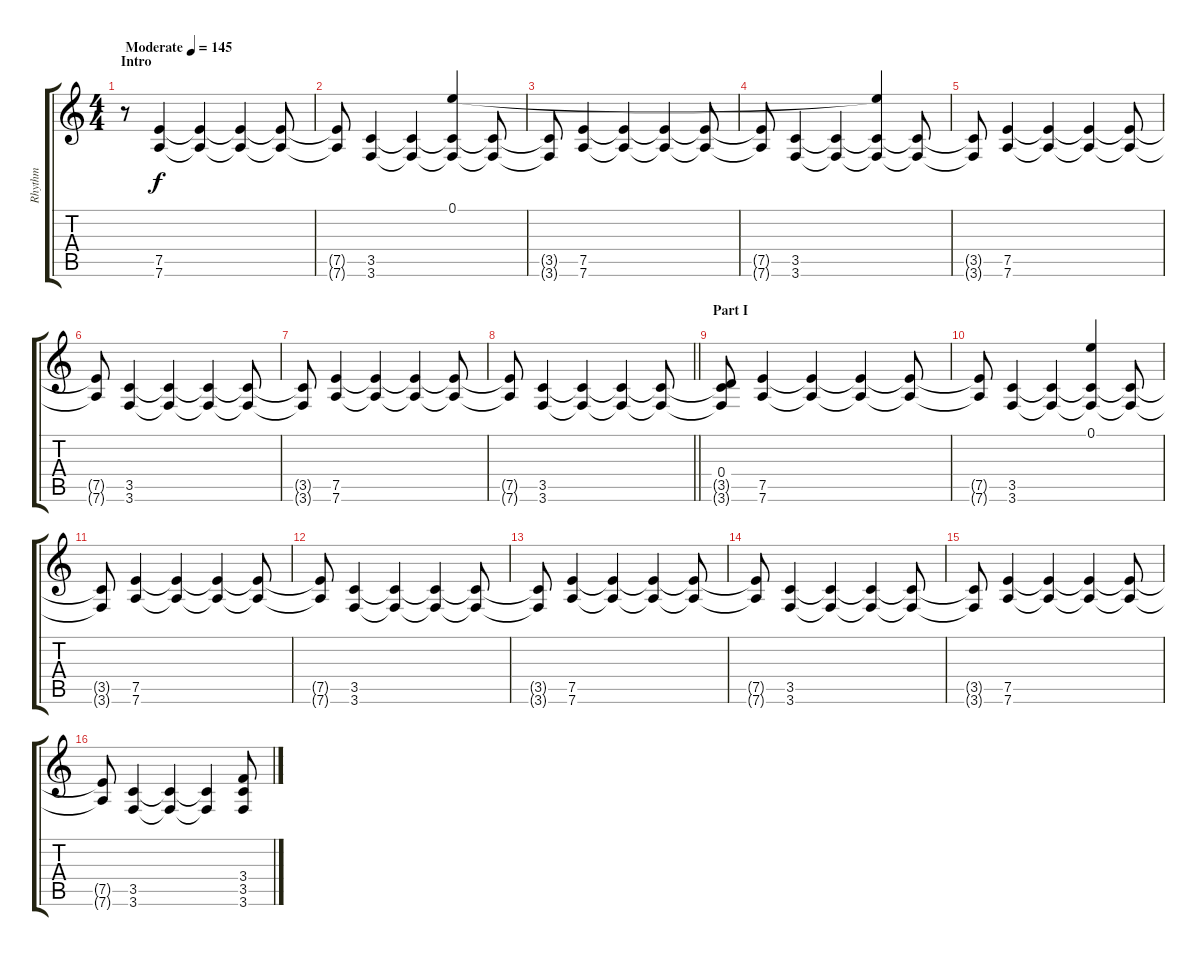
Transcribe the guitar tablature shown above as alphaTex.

\track ("Rhythm" "Rhythm") {instrument distortionguitar}
\staff {score tabs}
\tuning (E4 B3 G3 D3 A2 D2) {hide}
\ts (4 4)
\section ("" "Intro")
\tempo (145 "Moderate")
\clef g2
\ks c
r.8{dy f instrument distortionguitar} (7.5 7.6).4 (7.5{t} 7.6{t}).4 (7.5{t} 7.6{t}).4 (7.5{t} 7.6{t}).8 |
(7.5{t} 7.6{t}).8 (3.5 3.6).4 (3.5{t} 3.6{t}).4 (0.1 3.5{t} 3.6{t}).4 (3.5{t} 3.6{t}).8 |
(3.5{t} 3.6{t}).8 (7.5 7.6).4 (7.5{t} 7.6{t}).4 (7.5{t} 7.6{t}).4 (7.5{t} 7.6{t}).8 |
(7.5{t} 7.6{t}).8 (3.5 3.6).4 (3.5{t} 3.6{t}).4 (0.1{t} 3.5{t} 3.6{t}).4 (3.5{t} 3.6{t}).8 |
(3.5{t} 3.6{t}).8 (7.5 7.6).4 (7.5{t} 7.6{t}).4 (7.5{t} 7.6{t}).4 (7.5{t} 7.6{t}).8 |
(7.5{t} 7.6{t}).8 (3.5 3.6).4 (3.5{t} 3.6{t}).4 (3.5{t} 3.6{t}).4 (3.5{t} 3.6{t}).8 |
(3.5{t} 3.6{t}).8 (7.5 7.6).4 (7.5{t} 7.6{t}).4 (7.5{t} 7.6{t}).4 (7.5{t} 7.6{t}).8 |
\barLineRight lightlight
(7.5{t} 7.6{t}).8 (3.5 3.6).4 (3.5{t} 3.6{t}).4 (3.5{t} 3.6{t}).4 (3.5{t} 3.6{t}).8 |
\section ("" "Part I ")
(0.4 3.5{t} 3.6{t}).8 (7.5 7.6).4 (7.5{t} 7.6{t}).4 (7.5{t} 7.6{t}).4 (7.5{t} 7.6{t}).8 |
(7.5{t} 7.6{t}).8 (3.5 3.6).4 (3.5{t} 3.6{t}).4 (0.1 3.5{t} 3.6{t}).4 (3.5{t} 3.6{t}).8 |
(3.5{t} 3.6{t}).8 (7.5 7.6).4 (7.5{t} 7.6{t}).4 (7.5{t} 7.6{t}).4 (7.5{t} 7.6{t}).8 |
(7.5{t} 7.6{t}).8 (3.5 3.6).4 (3.5{t} 3.6{t}).4 (3.5{t} 3.6{t}).4 (3.5{t} 3.6{t}).8 |
(3.5{t} 3.6{t}).8 (7.5 7.6).4 (7.5{t} 7.6{t}).4 (7.5{t} 7.6{t}).4 (7.5{t} 7.6{t}).8 |
(7.5{t} 7.6{t}).8 (3.5 3.6).4 (3.5{t} 3.6{t}).4 (3.5{t} 3.6{t}).4 (3.5{t} 3.6{t}).8 |
(3.5{t} 3.6{t}).8 (7.5 7.6).4 (7.5{t} 7.6{t}).4 (7.5{t} 7.6{t}).4 (7.5{t} 7.6{t}).8 |
(7.5{t} 7.6{t}).8 (3.5 3.6).4 (3.5{t} 3.6{t}).4 (3.5{t} 3.6{t}).4 (3.4 3.5 3.6).8
